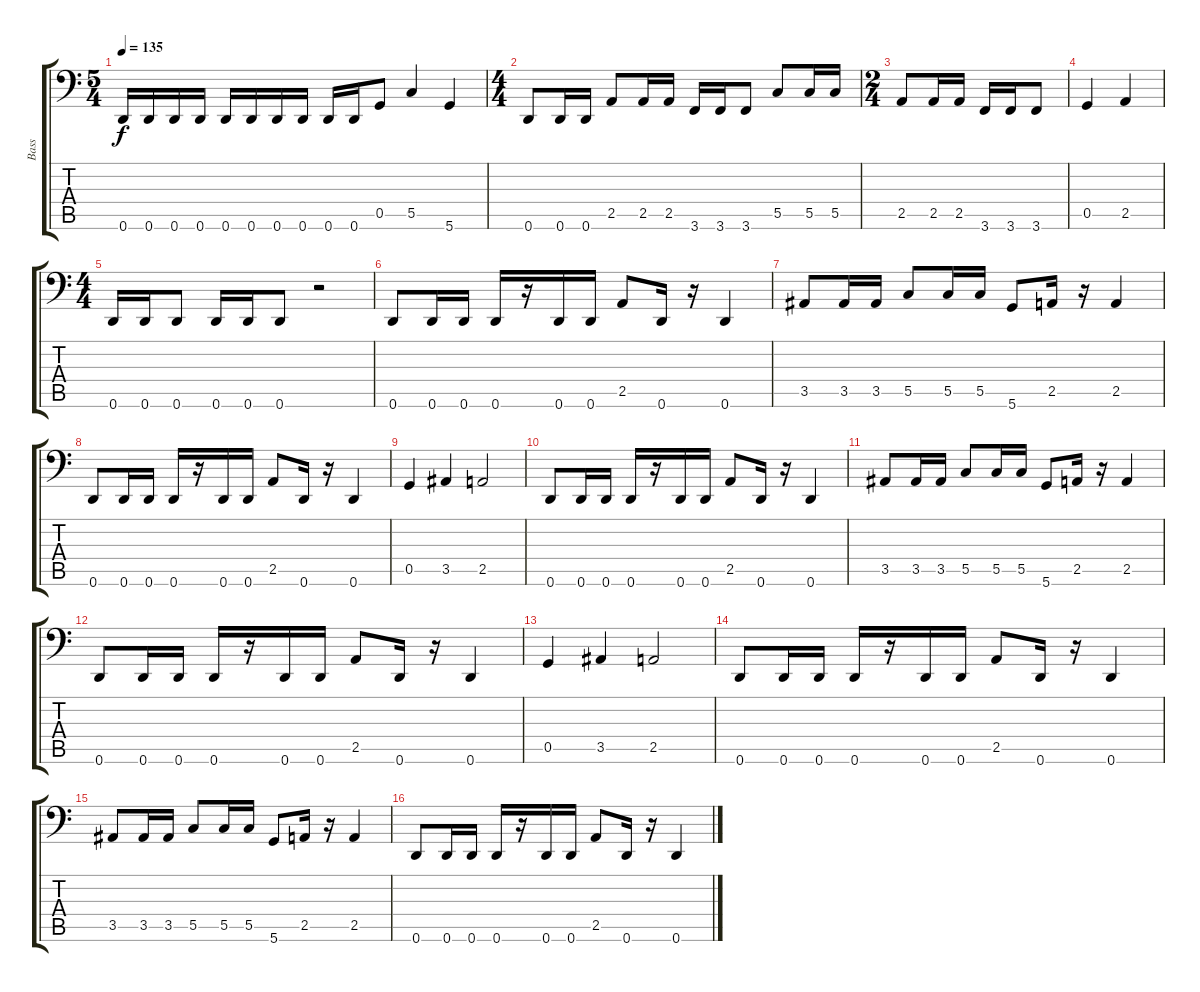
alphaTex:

\track ("Bass" "Bass") {instrument electricbasspick}
\staff {score tabs}
\tuning (D3 A2 F2 C2 G1 D1) {hide}
\ts (5 4)
\tempo 135
\clef f4
\ks c
0.6.16{dy f} 0.6.16 0.6.16 0.6.16 0.6.16 0.6.16 0.6.16 0.6.16 0.6.16 0.6.16 0.5.8 5.5.4 5.6.4 |
\ts (4 4)
0.6.8 0.6.16 0.6.16 2.5.8 2.5.16 2.5.16 3.6.16 3.6.16 3.6.8 5.5.8 5.5.16 5.5.16 |
\ts (2 4)
2.5.8 2.5.16 2.5.16 3.6.16 3.6.16 3.6.8 |
0.5.4 2.5.4 |
\ts (4 4)
0.6.16 0.6.16 0.6.8 0.6.16 0.6.16 0.6.8 r.2 |
0.6.8 0.6.16 0.6.16 0.6.16 r.16 0.6.16 0.6.16 2.5.8 0.6.16 r.16 0.6.4 |
3.5.8 3.5.16 3.5.16 5.5.8 5.5.16 5.5.16 5.6.8 2.5.16 r.16 2.5.4 |
0.6.8 0.6.16 0.6.16 0.6.16 r.16 0.6.16 0.6.16 2.5.8 0.6.16 r.16 0.6.4 |
0.5.4 3.5.4 2.5.2 |
0.6.8 0.6.16 0.6.16 0.6.16 r.16 0.6.16 0.6.16 2.5.8 0.6.16 r.16 0.6.4 |
3.5.8 3.5.16 3.5.16 5.5.8 5.5.16 5.5.16 5.6.8 2.5.16 r.16 2.5.4 |
0.6.8 0.6.16 0.6.16 0.6.16 r.16 0.6.16 0.6.16 2.5.8 0.6.16 r.16 0.6.4 |
0.5.4 3.5.4 2.5.2 |
0.6.8 0.6.16 0.6.16 0.6.16 r.16 0.6.16 0.6.16 2.5.8 0.6.16 r.16 0.6.4 |
3.5.8 3.5.16 3.5.16 5.5.8 5.5.16 5.5.16 5.6.8 2.5.16 r.16 2.5.4 |
0.6.8 0.6.16 0.6.16 0.6.16 r.16 0.6.16 0.6.16 2.5.8 0.6.16 r.16 0.6.4
